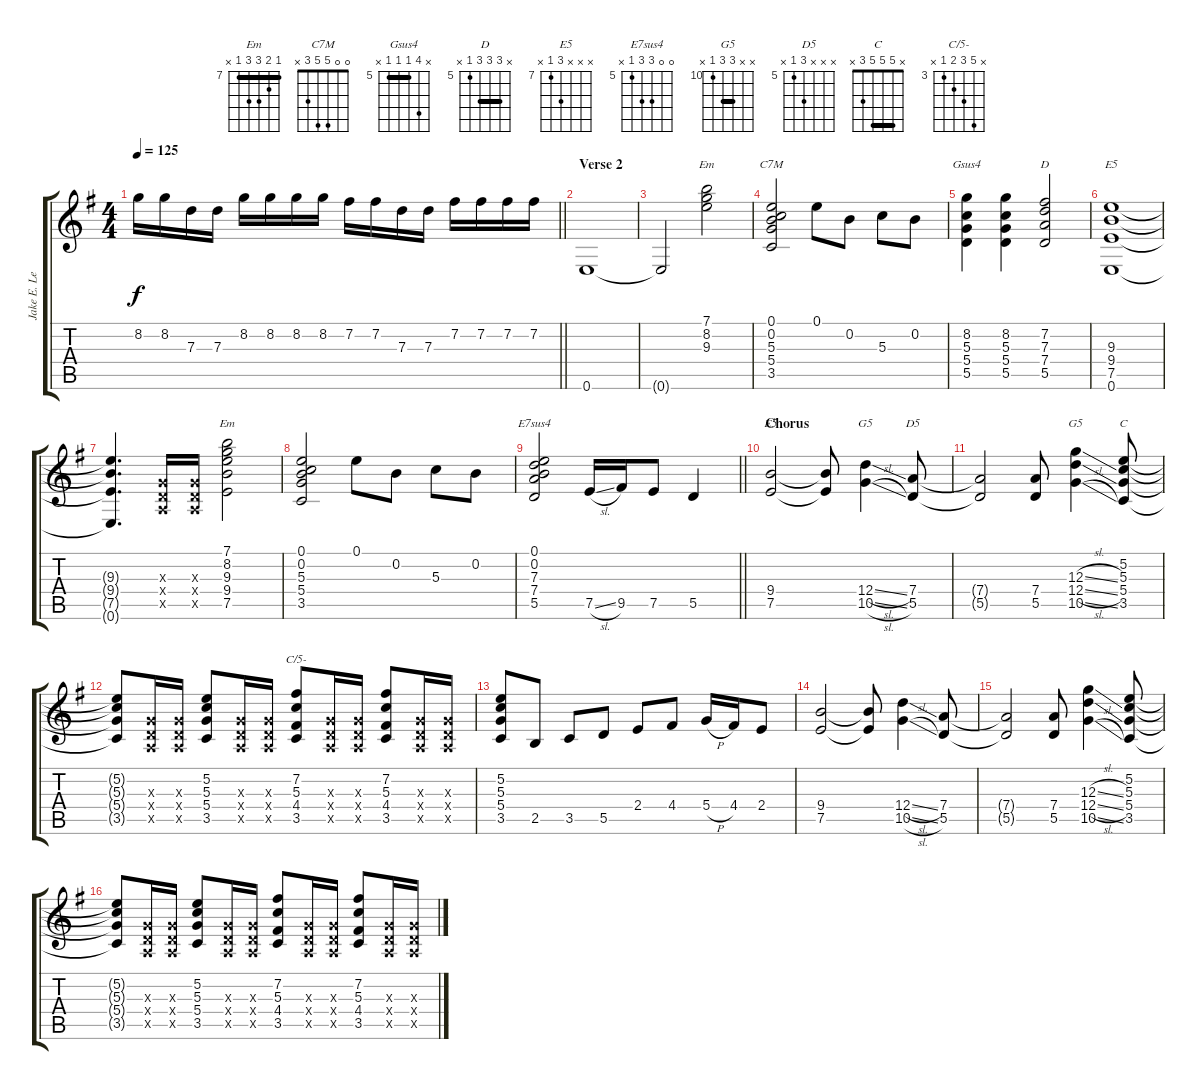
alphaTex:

\track ("Jake E. Lee " "Jake E. Le") {instrument distortionguitar}
\staff {score tabs}
\tuning (E4 B3 G3 D3 A2 E2) {hide}
\chord ("Em" 7 8 9 x x x) {firstfret 7}
\chord ("C7M" 0 0 5 5 3 x)
\chord ("Gsus4" x 8 5 5 5 x) {firstfret 5 barre 5}
\chord ("D" x 7 7 7 5 x) {firstfret 5 barre 7}
\chord ("E5" x x 9 9 7 0) {firstfret 7 barre 9}
\chord ("Em" 7 8 9 9 7 x) {firstfret 7 barre 7}
\chord ("E7sus4" 0 0 7 7 5 x) {firstfret 5}
\chord ("E5" x x x 9 7 x) {firstfret 7}
\chord ("G5" x x x 12 10 x) {firstfret 10}
\chord ("D5" x x x 7 5 x) {firstfret 5}
\chord ("G5" x x 12 12 10 x) {firstfret 10 barre 12}
\chord ("C" x 5 5 5 3 x) {barre 5}
\chord ("C/5-" x 7 5 4 3 x) {firstfret 3}
\ts (4 4)
\tempo 125
\clef g2
\barLineRight lightlight
\ks eminor
8.2.16{dy f} 8.2.16 7.3.16 7.3.16 8.2.16 8.2.16 8.2.16 8.2.16 7.2.16 7.2.16 7.3.16 7.3.16 7.2.16 7.2.16 7.2.16 7.2.16 |
\section ("" "Verse 2")
0.6.1 |
0.6{t}.2 (7.1 8.2 9.3).2{ch "Em"} |
(0.1 0.2 5.3 5.4 3.5).2{ch "C7M"} 0.1.8 0.2.8 5.3.8 0.2.8 |
(8.2 5.3 5.4 5.5).4{ch "Gsus4"} (8.2 5.3 5.4 5.5).4 (7.2 7.3 7.4 5.5).2{ch "D"} |
(9.3 9.4 7.5 0.6).1{ch "E5"} |
(9.3{t} 9.4{t} 7.5{t} 0.6{t}).4{d} (0.3{x} 0.4{x} 0.5{x}).16 (0.3{x} 0.4{x} 0.5{x}).16 (7.1 8.2 9.3 9.4 7.5).2{ch "Em"} |
(0.1 0.2 5.3 5.4 3.5).2 0.1.8 0.2.8 5.3.8 0.2.8 |
\barLineRight lightlight
(0.1 0.2 7.3 7.4 5.5).2{ch "E7sus4"} 7.5{sl}.16 9.5.16 7.5.8 5.5.4 |
\section ("" "Chorus")
(9.4 7.5).2{ch "E5"} (9.4{t} 7.5{t}).8 (12.4{sl} 10.5{sl}).4{ch "G5"} (7.4 5.5).8{ch "D5"} |
(7.4{t} 5.5{t}).2 (7.4 5.5).8 (12.3{sl} 12.4{sl} 10.5{sl}).4{ch "G5"} (5.2 5.3 5.4 3.5).8{ch "C"} |
(5.2{t} 5.3{t} 5.4{t} 3.5{t}).8 (0.3{x} 0.4{x} 0.5{x}).16 (0.3{x} 0.4{x} 0.5{x}).16 (5.2 5.3 5.4 3.5).8 (0.3{x} 0.4{x} 0.5{x}).16 (0.3{x} 0.4{x} 0.5{x}).16 (7.2 5.3 4.4 3.5).8{ch "C/5-"} (0.3{x} 0.4{x} 0.5{x}).16 (0.3{x} 0.4{x} 0.5{x}).16 (7.2 5.3 4.4 3.5).8 (0.3{x} 0.4{x} 0.5{x}).16 (0.3{x} 0.4{x} 0.5{x}).16 |
(5.2 5.3 5.4 3.5).8 2.5.8 3.5.8 5.5.8 2.4.8 4.4.8 5.4{h}.16 4.4.16 2.4.8 |
(9.4 7.5).2 (9.4{t} 7.5{t}).8 (12.4{sl} 10.5{sl}).4 (7.4 5.5).8 |
(7.4{t} 5.5{t}).2 (7.4 5.5).8 (12.3{sl} 12.4{sl} 10.5{sl}).4 (5.2 5.3 5.4 3.5).8 |
(5.2{t} 5.3{t} 5.4{t} 3.5{t}).8 (0.3{x} 0.4{x} 0.5{x}).16 (0.3{x} 0.4{x} 0.5{x}).16 (5.2 5.3 5.4 3.5).8 (0.3{x} 0.4{x} 0.5{x}).16 (0.3{x} 0.4{x} 0.5{x}).16 (7.2 5.3 4.4 3.5).8 (0.3{x} 0.4{x} 0.5{x}).16 (0.3{x} 0.4{x} 0.5{x}).16 (7.2 5.3 4.4 3.5).8 (0.3{x} 0.4{x} 0.5{x}).16 (0.3{x} 0.4{x} 0.5{x}).16
